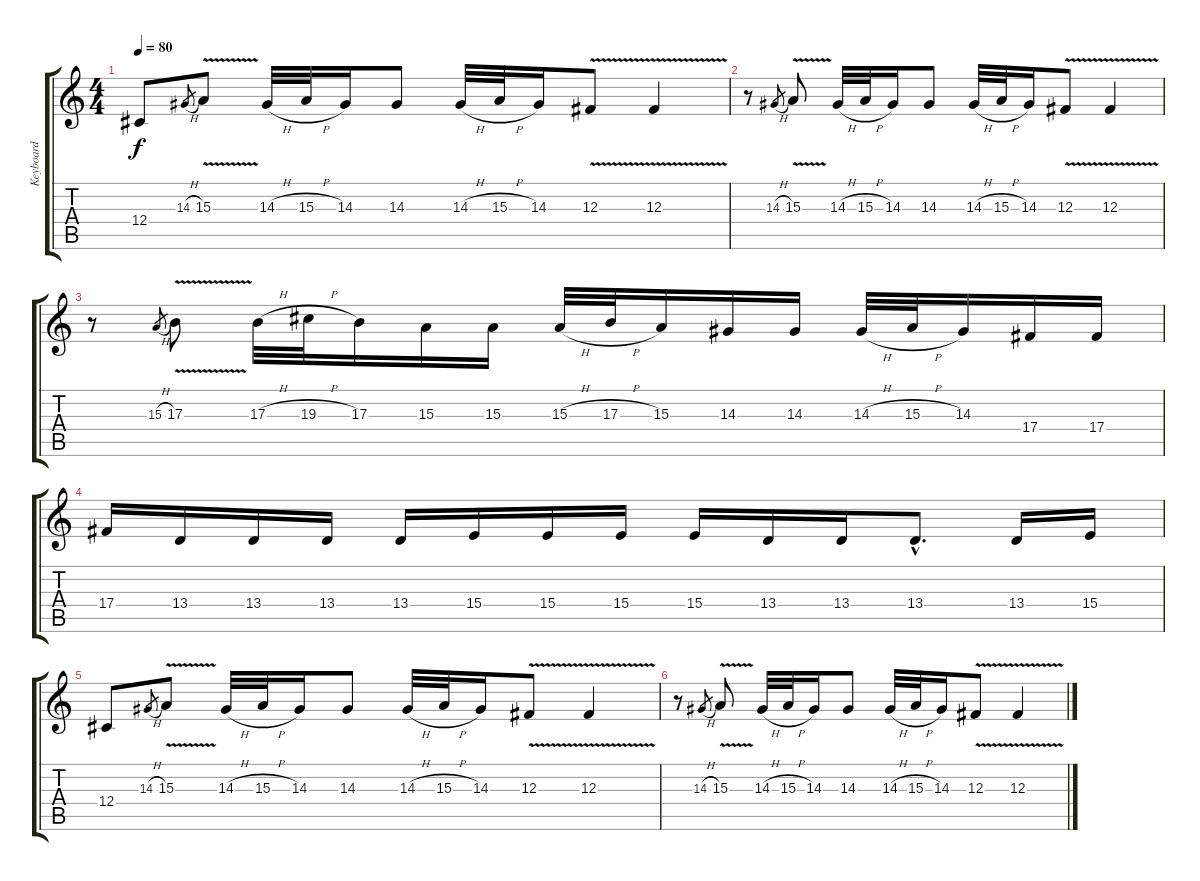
\track ("Keyboard" "Keyboard") {instrument harpsichord}
\staff {score tabs}
\tuning (Eb4 Bb3 Gb3 Db3 Ab2 Eb2) {hide}
\ts (4 4)
\tempo 80
\clef g2
\ks c
12.4.8{dy f} 14.3{h}.8{gr} 15.3{v}.8 14.3{h}.32 15.3{h}.32 14.3.16 14.3.8 14.3{h}.32 15.3{h}.32 14.3.16 12.3{v}.8 12.3{v}.4 |
r.8 14.3{h}.8{gr} 15.3{v}.8 14.3{h}.32 15.3{h}.32 14.3.16 14.3.8 14.3{h}.32 15.3{h}.32 14.3.16 12.3{v}.8 12.3{v}.4 |
r.8 15.3{h}.8{gr} 17.3{v}.8 17.3{h}.32 19.3{h}.32 17.3.16 15.3.16 15.3.16 15.3{h}.32 17.3{h}.32 15.3.16 14.3.16 14.3.16 14.3{h}.32 15.3{h}.32 14.3.16 17.4.16 17.4.16 |
17.4.16 13.4.16 13.4.16 13.4.16 13.4.16 15.4.16 15.4.16 15.4.16 15.4.16 13.4.16 13.4.16 13.4{hac}.8{d} 13.4.16 15.4.16 |
12.4.8 14.3{h}.8{gr} 15.3{v}.8 14.3{h}.32 15.3{h}.32 14.3.16 14.3.8 14.3{h}.32 15.3{h}.32 14.3.16 12.3{v}.8 12.3{v}.4 |
r.8 14.3{h}.8{gr} 15.3{v}.8 14.3{h}.32 15.3{h}.32 14.3.16 14.3.8 14.3{h}.32 15.3{h}.32 14.3.16 12.3{v}.8 12.3{v}.4
